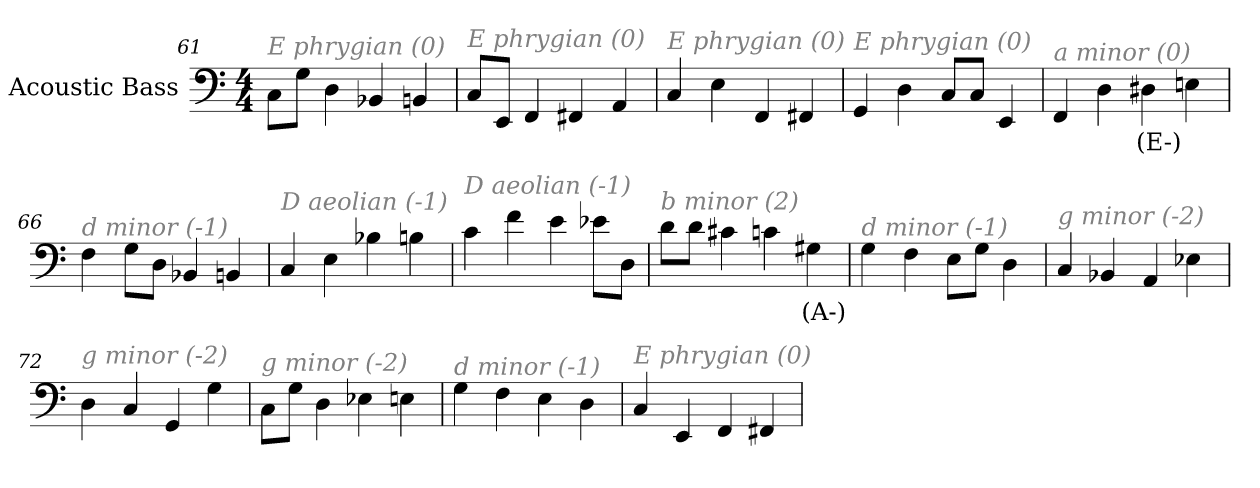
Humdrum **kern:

**kern	**text
*part1	*part1
*staff1	*staff1
*I"Acoustic Bass	*
*clefF4	*
*ITrd7c12	*
*k[]	*
*C:	*
*M4/4	*
=61	=61
!LO:TX:i:color=#808080:t=E phrygian (0)	!
8CCL	.
8GGJ	.
4DD	.
4BBB-X	.
4BBBn	.
=62	=62
!LO:TX:i:color=#808080:t=E phrygian (0)	!
8CCL	.
8EEEJ	.
4FFF	.
4FFF#X	.
4AAA	.
=63	=63
!LO:TX:i:color=#808080:t=E phrygian (0)	!
4CC	.
4EE	.
4FFF	.
4FFF#X	.
=64	=64
!LO:TX:i:color=#808080:t=E phrygian (0)	!
4GGG	.
4DD	.
8CCL	.
8CCJ	.
4EEE	.
=65	=65
!LO:TX:i:color=#808080:t=a minor (0)	!
4FFF	.
4DD	.
4DD#Xi	(E-)
4EEn	.
=66	=66
!LO:TX:i:color=#808080:t=d minor (-1)	!
4FF	.
8GGL	.
8DDJ	.
4BBB-X	.
4BBBn	.
=67	=67
!LO:TX:i:color=#808080:t=D aeolian (-1)	!
4CC	.
4EE	.
4BB-X	.
4BBn	.
=68	=68
!LO:TX:i:color=#808080:t=D aeolian (-1)	!
4C	.
4F	.
4E	.
8E-XL	.
8DDJ	.
=69	=69
!LO:TX:i:color=#808080:t=b minor (2)	!
8DL	.
8DJ	.
4C#X	.
4Cn	.
4GG#Xi	(A-)
=70	=70
!LO:TX:i:color=#808080:t=d minor (-1)	!
4GG	.
4FF	.
8EEL	.
8GGJ	.
4DD	.
=71	=71
!LO:TX:i:color=#808080:t=g minor (-2)	!
4CC	.
4BBB-X	.
4AAA	.
4EE-X	.
=72	=72
!LO:TX:i:color=#808080:t=g minor (-2)	!
4DD	.
4CC	.
4GGG	.
4GG	.
=73	=73
!LO:TX:i:color=#808080:t=g minor (-2)	!
8CCL	.
8GGJ	.
4DD	.
4EE-X	.
4EEn	.
=74	=74
!LO:TX:i:color=#808080:t=d minor (-1)	!
4GG	.
4FF	.
4EE	.
4DD	.
=75	=75
!LO:TX:i:color=#808080:t=E phrygian (0)	!
4CC	.
4EEE	.
4FFF	.
4FFF#X	.
=	=
*-	*-
